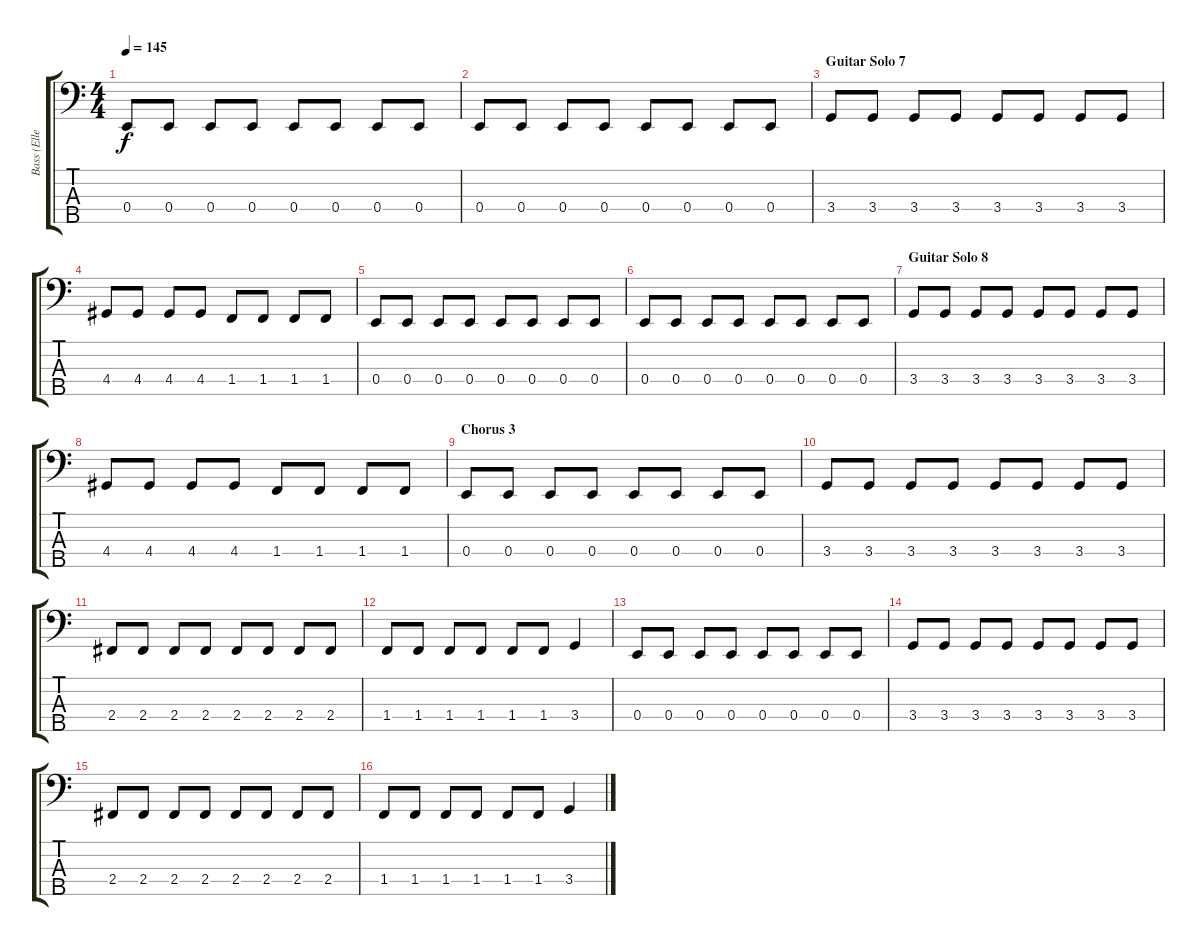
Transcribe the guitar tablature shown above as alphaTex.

\track ("Bass (Ellefson)" "Bass (Elle") {instrument electricbasspick}
\staff {score tabs}
\tuning (G2 D2 A1 E1 B0) {hide}
\ts (4 4)
\tempo 145
\clef f4
\ks c
0.4.8{dy f} 0.4.8 0.4.8 0.4.8 0.4.8 0.4.8 0.4.8 0.4.8 |
0.4.8 0.4.8 0.4.8 0.4.8 0.4.8 0.4.8 0.4.8 0.4.8 |
\section ("" "Guitar Solo 7")
3.4.8 3.4.8 3.4.8 3.4.8 3.4.8 3.4.8 3.4.8 3.4.8 |
4.4.8 4.4.8 4.4.8 4.4.8 1.4.8 1.4.8 1.4.8 1.4.8 |
0.4.8 0.4.8 0.4.8 0.4.8 0.4.8 0.4.8 0.4.8 0.4.8 |
0.4.8 0.4.8 0.4.8 0.4.8 0.4.8 0.4.8 0.4.8 0.4.8 |
\section ("" "Guitar Solo 8")
3.4.8 3.4.8 3.4.8 3.4.8 3.4.8 3.4.8 3.4.8 3.4.8 |
4.4.8 4.4.8 4.4.8 4.4.8 1.4.8 1.4.8 1.4.8 1.4.8 |
\section ("" "Chorus 3")
0.4.8 0.4.8 0.4.8 0.4.8 0.4.8 0.4.8 0.4.8 0.4.8 |
3.4.8 3.4.8 3.4.8 3.4.8 3.4.8 3.4.8 3.4.8 3.4.8 |
2.4.8 2.4.8 2.4.8 2.4.8 2.4.8 2.4.8 2.4.8 2.4.8 |
1.4.8 1.4.8 1.4.8 1.4.8 1.4.8 1.4.8 3.4.4 |
0.4.8 0.4.8 0.4.8 0.4.8 0.4.8 0.4.8 0.4.8 0.4.8 |
3.4.8 3.4.8 3.4.8 3.4.8 3.4.8 3.4.8 3.4.8 3.4.8 |
2.4.8 2.4.8 2.4.8 2.4.8 2.4.8 2.4.8 2.4.8 2.4.8 |
1.4.8 1.4.8 1.4.8 1.4.8 1.4.8 1.4.8 3.4.4
